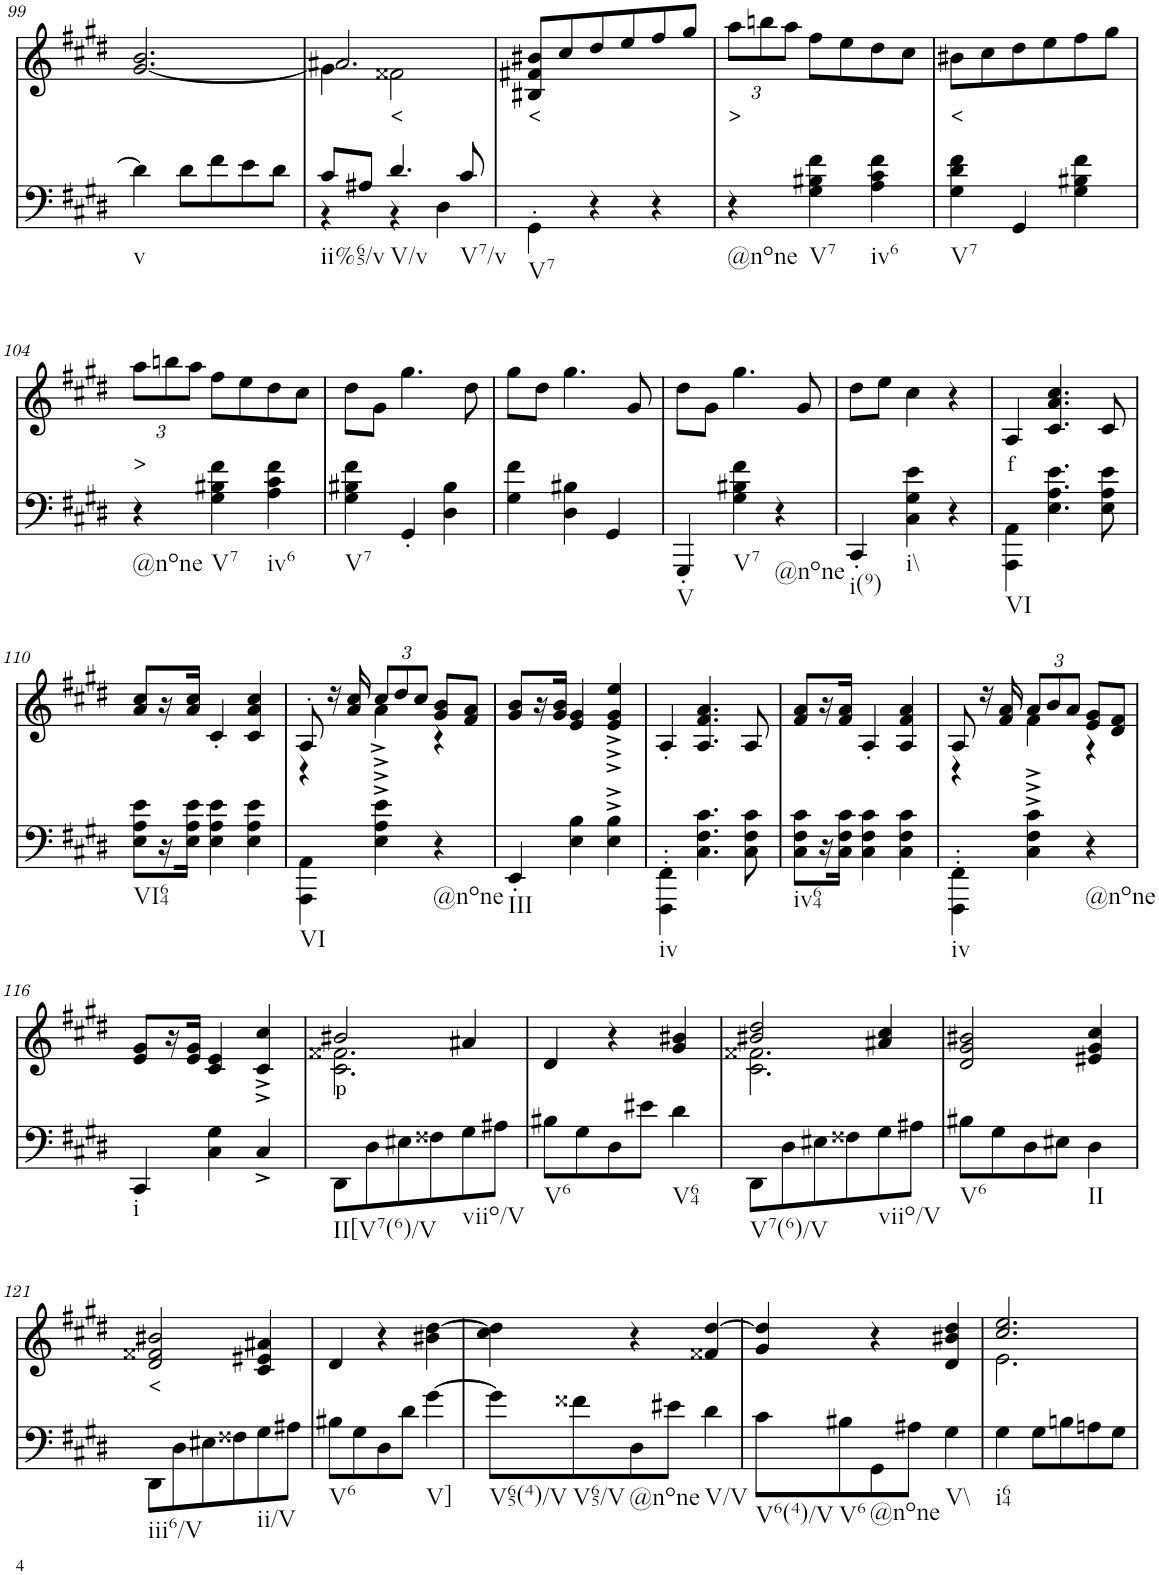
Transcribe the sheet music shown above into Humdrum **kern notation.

**kern	**kern	**text
*part2	*part1	*part1
*staff2	*staff1	*staff1
*I"piano	*I"piano	*
*I'Pno	*I'Pno	*
!!LO:PB:g=z
*clefF4	*clefG2	*
*k[f#c#g#d#]	*k[f#c#g#d#]	*
*c#:	*c#:	*
*M3/4	*M3/4	*
=99	=99	=99
!LO:TX:b:t=v	!	!
4d#\]	[2.g#/ 2.b/	.
8d#\L	.	.
8f#\	.	.
8e\	.	.
8d#\J	.	.
=100	=100	=100
*^	*^	*
!LO:TX:b:t=ii%65/v	!	!	!	!
8c#/L	4r	2.a#X/	4g#\]	.
8A#X/J	.	.	.	.
!LO:TX:b:t=V/v	!	!	!	!
!	!	!	!	!LO:LY:b
4.d#/	4r	.	2f##X\	<
.	4D#\	.	.	.
!LO:TX:b:t=V7/v	!	!	!	!
8c#/	.	.	.	.
*v	*v	*	*	*
*	*v	*v	*
=101	=101	=101
!LO:TX:b:t=V7	!	!
!	!	!LO:LY:b
4GG#'\	8B#X/ 8f#X/ 8b#X/L	<
.	8cc#/	.
4r	8dd#/	.
.	8ee/	.
4r	8ff#/	.
.	8gg#/J	.
=102	=102	=102
*	*Xbrackettup	*
!LO:TX:b:t=@none	!	!
!	!	!LO:LY:b
4r	12aa\L	>
.	12bbn\	.
.	12aa\J	.
!LO:TX:b:t=V7	!	!
4G#\ 4B#X\ 4f#\	8ff#\L	.
.	8ee\	.
!LO:TX:b:t=iv6	!	!
4A\ 4c#\ 4f#\	8dd#\	.
.	8cc#\J	.
=103	=103	=103
!LO:TX:b:t=V7	!	!
!	!	!LO:LY:b
4G#\ 4d#\ 4f#\	8b#X\L	<
.	8cc#\	.
4GG#/	8dd#\	.
.	8ee\	.
4G#\ 4B#X\ 4f#\	8ff#\	.
.	8gg#\J	.
!!LO:LB:g=z
=104	=104	=104
!LO:TX:b:t=@none	!	!
!	!	!LO:LY:b
4r	12aa\L	>
.	12bbn\	.
.	12aa\J	.
!LO:TX:b:t=V7	!	!
4G#\ 4B#X\ 4f#\	8ff#\L	.
.	8ee\	.
!LO:TX:b:t=iv6	!	!
4A\ 4c#\ 4f#\	8dd#\	.
.	8cc#\J	.
=105	=105	=105
!LO:TX:b:t=V7	!	!
4G#\ 4B#X\ 4f#\	8dd#\L	.
.	8g#\J	.
4GG#'/	4.gg#\	.
4D#\ 4B#\	.	.
.	8dd#\	.
=106	=106	=106
4G#\ 4f#\	8gg#\L	.
.	8dd#\J	.
4D#\ 4B#X\	4.gg#\	.
4GG#/	.	.
.	8g#/	.
=107	=107	=107
!LO:TX:b:t=V	!	!
4GGG#'/	8dd#\L	.
.	8g#\J	.
!LO:TX:b:t=V7	!	!
4G#\ 4B#X\ 4f#\	4.gg#\	.
!LO:TX:b:t=@none	!	!
4r	.	.
.	8g#/	.
=108	=108	=108
!LO:TX:b:t=i(9)	!	!
4CC#'/	8dd#\L	.
.	8ee\J	.
!LO:TX:b:t=i\\	!	!
4C#\ 4G#\ 4e\	4cc#\	.
4r	4r	.
=109	=109	=109
!LO:TX:b:t=VI	!	!
!	!	!LO:LY:b
4AAA\ 4AA\	4A/	f
4.E\ 4.A\ 4.e\	4.c#/ 4.a/ 4.cc#/	.
8E\ 8A\ 8e\	8c#/	.
!!LO:LB:g=z
=110	=110	=110
!LO:TX:b:t=VI64	!	!
8E\ 8A\ 8e\L	8a/ 8cc#/L	.
16r	16r	.
16E\ 16A\ 16e\JJ	16a/ 16cc#/JJ	.
4E\ 4A\ 4e\	4c#'/	.
4E\ 4A\ 4e\	4c#/ 4a/ 4cc#/	.
=111	=111	=111
*	*^	*
!LO:TX:b:t=VI	!	!	!
4AAA\ 4AA\	8A'/	4r	.
.	16r	.	.
.	16a/ 16cc#/	.	.
4E\^ 4A\^ 4e\^	12cc#/L	4a^\	.
.	12dd#/	.	.
.	12cc#/J	.	.
!LO:TX:b:t=@none	!	!	!
4r	8g#/ 8b/L	4r	.
.	8f#/ 8a/J	.	.
*	*v	*v	*
=112	=112	=112
!LO:TX:b:t=III	!	!
4EE'/	8g#/ 8b/L	.
.	16r	.
.	16g#/ 16b/JJ	.
4E\ 4B\	4e/ 4g#/	.
4E\^ 4B\^	4e/^ 4g#/^ 4ee/^	.
=113	=113	=113
!LO:TX:b:t=iv	!	!
4FFF#\' 4FF#\'	4A'/	.
4.C#\ 4.F#\ 4.c#\	4.A/ 4.f#/ 4.a/	.
8C#\ 8F#\ 8c#\	8A/	.
=114	=114	=114
!LO:TX:b:t=iv64	!	!
8C#\ 8F#\ 8c#\L	8f#/ 8a/L	.
16r	16r	.
16C#\ 16F#\ 16c#\JJ	16f#/ 16a/JJ	.
4C#\ 4F#\ 4c#\	4A'/	.
4C#\ 4F#\ 4c#\	4A/ 4f#/ 4a/	.
=115	=115	=115
*	*^	*
!LO:TX:b:t=iv	!	!	!
4FFF#\' 4FF#\'	8A/	4r	.
.	16r	.	.
.	16f#/ 16a/	.	.
4C#\^ 4F#\^ 4c#\^	12a/L	4f#\	.
.	12b/	.	.
.	12a/J	.	.
!LO:TX:b:t=@none	!	!	!
4r	8e/ 8g#/L	4r	.
.	8d#/ 8f#/J	.	.
*	*v	*v	*
!!LO:LB:g=z
=116	=116	=116
!LO:TX:b:t=i	!	!
4CC#/	8e/ 8g#/L	.
.	16r	.
.	16e/ 16g#/JJ	.
4C#\ 4G#\	4c#/ 4e/	.
4C#^/	4c#/^ 4cc#/^	.
=117	=117	=117
*	*^	*
!LO:TX:b:t=II[V7(6)/V	!	!	!
!	!	!	!LO:LY:b
8DD#\L	2b#X/	2.c#\ 2.f##X\	p
8D#\	.	.	.
8E#X\	.	.	.
8F##X\	.	.	.
!LO:TX:b:t=viio/V	!	!	!
8G#\	4a#X/	.	.
8A#X\J	.	.	.
*	*v	*v	*
=118	=118	=118
!LO:TX:b:t=V6	!	!
8B#X\L	4d#/	.
8G#\	.	.
8D#\	4r	.
8e#X\J	.	.
!LO:TX:b:t=V64	!	!
4d#\	4g#/ 4b#X/	.
=119	=119	=119
*	*^	*
!LO:TX:b:t=V7(6)/V	!	!	!
8DD#\L	2b#X/ 2dd#/	2.c#\ 2.f##X\	.
8D#\	.	.	.
8E#X\	.	.	.
8F##X\	.	.	.
!LO:TX:b:t=viio/V	!	!	!
8G#\	4a#X/ 4cc#/	.	.
8A#X\J	.	.	.
*	*v	*v	*
=120	=120	=120
!LO:TX:b:t=V6	!	!
8B#X\L	2d#/ 2g#/ 2b#X/	.
8G#\	.	.
8D#\	.	.
8E#X\J	.	.
!LO:TX:b:t=II	!	!
4D#\	4e#X/ 4g#/ 4cc#/	.
!!LO:LB:g=z
=121	=121	=121
!LO:TX:b:t=iii6/V	!	!
!	!	!LO:LY:b
8DD#\L	2d#/ 2f##X/ 2b#X/	<
8D#\	.	.
8E#X\	.	.
8F##X\	.	.
!LO:TX:b:t=ii/V	!	!
8G#\	4c#/ 4e#X/ 4a#X/	.
8A#X\J	.	.
=122	=122	=122
!LO:TX:b:t=V6	!	!
8B#X\L	4d#/	.
8G#\	.	.
8D#\	4r	.
8d#\J	.	.
!LO:TX:b:t=V]	!	!
[4g#\	4b#X\ [4dd#\	.
=123	=123	=123
!LO:TX:b:t=V65(4)/V	!	!
8g#\L]	4cc#\ 4dd#\]	.
!LO:TX:b:t=V65/V	!	!
8f##X\	.	.
!LO:TX:b:t=@none	!	!
8D#\	4r	.
8e#X\J	.	.
!LO:TX:b:t=V/V	!	!
4d#\	4f##X/ [4dd#/	.
=124	=124	=124
!LO:TX:b:t=V6(4)/V	!	!
8c#\L	4g#/ 4dd#/]	.
!LO:TX:b:t=V6	!	!
8B#X\	.	.
!LO:TX:b:t=@none	!	!
8GG#\	4r	.
8A#X\J	.	.
!LO:TX:b:t=V\\	!	!
4G#\	4d#/ 4b#X/ 4dd#/	.
=125	=125	=125
*	*^	*
!LO:TX:b:t=i64	!	!	!
4G#\	2.cc#/ 2.ee/	2.e\	.
8G#\L	.	.	.
8Bn\	.	.	.
8An\	.	.	.
8G#\J	.	.	.
*	*v	*v	*
=	=	=
*-	*-	*-
